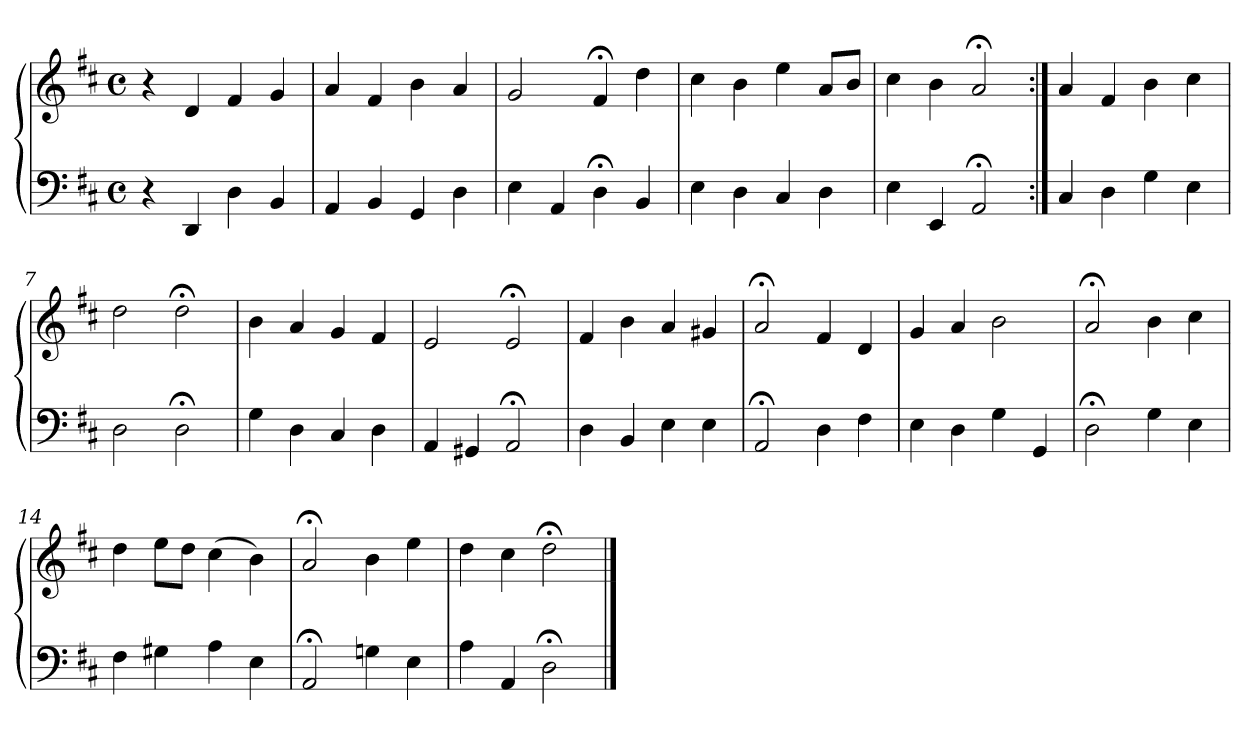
**kern	**kern
*part1	*part1
*staff2	*staff1
*clefF4	*clefG2
*k[f#c#]	*k[f#c#]
*M4/4	*M4/4
*met(c)	*met(c)
=1	=1
4r	4r
4DD	4d
4D	4f#
4BB	4g
=2	=2
4AA	4a
4BB	4f#
4GG	4b
4D	4a
=3	=3
4E	2g
4AA	.
4D;<	4f#;<
4BB	4dd
=4	=4
4E	4cc#
4D	4b
4C#	4ee
4D	8aL
.	8bJ
=5	=5
4E	4cc#
4EE	4b
2AA;<	2a;<
=6:|!	=6:|!
4C#	4a
4D	4f#
4G	4b
4E	4cc#
=7	=7
2D	2dd
2D;<	2dd;<
!!LO:LB:g=z
=8	=8
4G	4b
4D	4a
4C#	4g
4D	4f#
=9	=9
4AA	2e
4GG#X	.
2AA;<	2e;<
=10	=10
4D	4f#
4BB	4b
4E	4a
4E	4g#X
=11	=11
2AA;<	2a;<
4D	4f#
4F#	4d
=12	=12
4E	4g
4D	4a
4G	2b
4GG	.
=13	=13
2D;<	2a;<
4G	4b
4E	4cc#
=14	=14
4F#	4dd
4G#X	8eeL
.	8ddJ
4A	(4cc#
4E	4b)
=15	=15
2AA;<	2a;<
4Gn	4b
4E	4ee
!!LO:LB:g=z
=16	=16
4A	4dd
4AA	4cc#
2D;<	2dd;<
==	==
*-	*-
